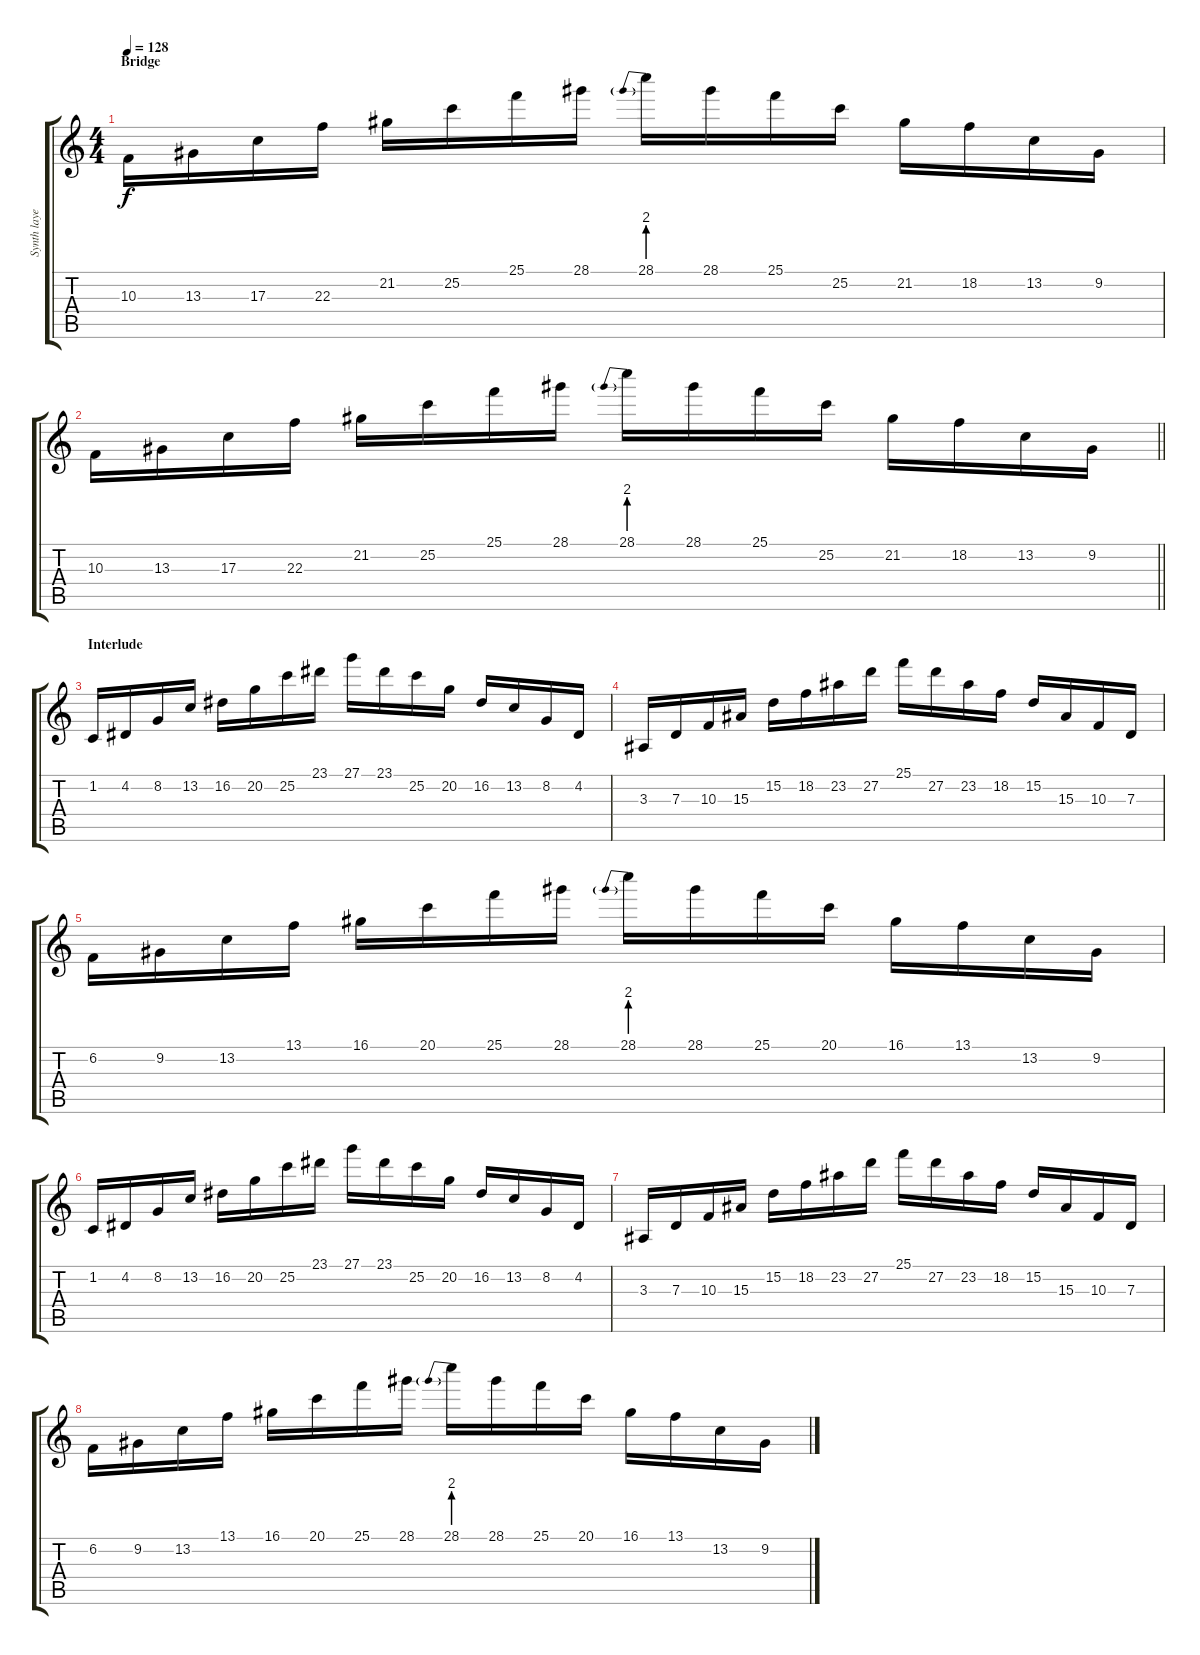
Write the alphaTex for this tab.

\track ("Synth layer 3" "Synth laye") {instrument pad3polysynth}
\staff {score tabs}
\tuning (E4 B3 G3 D3 A2 E2) {hide}
\ts (4 4)
\section ("" "Bridge")
\tempo 128
\clef g2
\ks c
10.3.16{dy f} 13.3.16 17.3.16 22.3.16 21.2.16 25.2.16 25.1.16 28.1.16 28.1{be (prebend 0 8 60 8)}.16 28.1.16 25.1.16 25.2.16 21.2.16 18.2.16 13.2.16 9.2.16 |
\barLineRight lightlight
10.3.16 13.3.16 17.3.16 22.3.16 21.2.16 25.2.16 25.1.16 28.1.16 28.1{be (prebend 0 8 60 8)}.16 28.1.16 25.1.16 25.2.16 21.2.16 18.2.16 13.2.16 9.2.16 |
\section ("" "Interlude")
1.2.16 4.2.16 8.2.16 13.2.16 16.2.16 20.2.16 25.2.16 23.1.16 27.1.16 23.1.16 25.2.16 20.2.16 16.2.16 13.2.16 8.2.16 4.2.16 |
3.3.16 7.3.16 10.3.16 15.3.16 15.2.16 18.2.16 23.2.16 27.2.16 25.1.16 27.2.16 23.2.16 18.2.16 15.2.16 15.3.16 10.3.16 7.3.16 |
6.2.16 9.2.16 13.2.16 13.1.16 16.1.16 20.1.16 25.1.16 28.1.16 28.1{be (prebend 0 8 60 8)}.16 28.1.16 25.1.16 20.1.16 16.1.16 13.1.16 13.2.16 9.2.16 |
1.2.16 4.2.16 8.2.16 13.2.16 16.2.16 20.2.16 25.2.16 23.1.16 27.1.16 23.1.16 25.2.16 20.2.16 16.2.16 13.2.16 8.2.16 4.2.16 |
3.3.16 7.3.16 10.3.16 15.3.16 15.2.16 18.2.16 23.2.16 27.2.16 25.1.16 27.2.16 23.2.16 18.2.16 15.2.16 15.3.16 10.3.16 7.3.16 |
6.2.16 9.2.16 13.2.16 13.1.16 16.1.16 20.1.16 25.1.16 28.1.16 28.1{be (prebend 0 8 60 8)}.16 28.1.16 25.1.16 20.1.16 16.1.16 13.1.16 13.2.16 9.2.16
